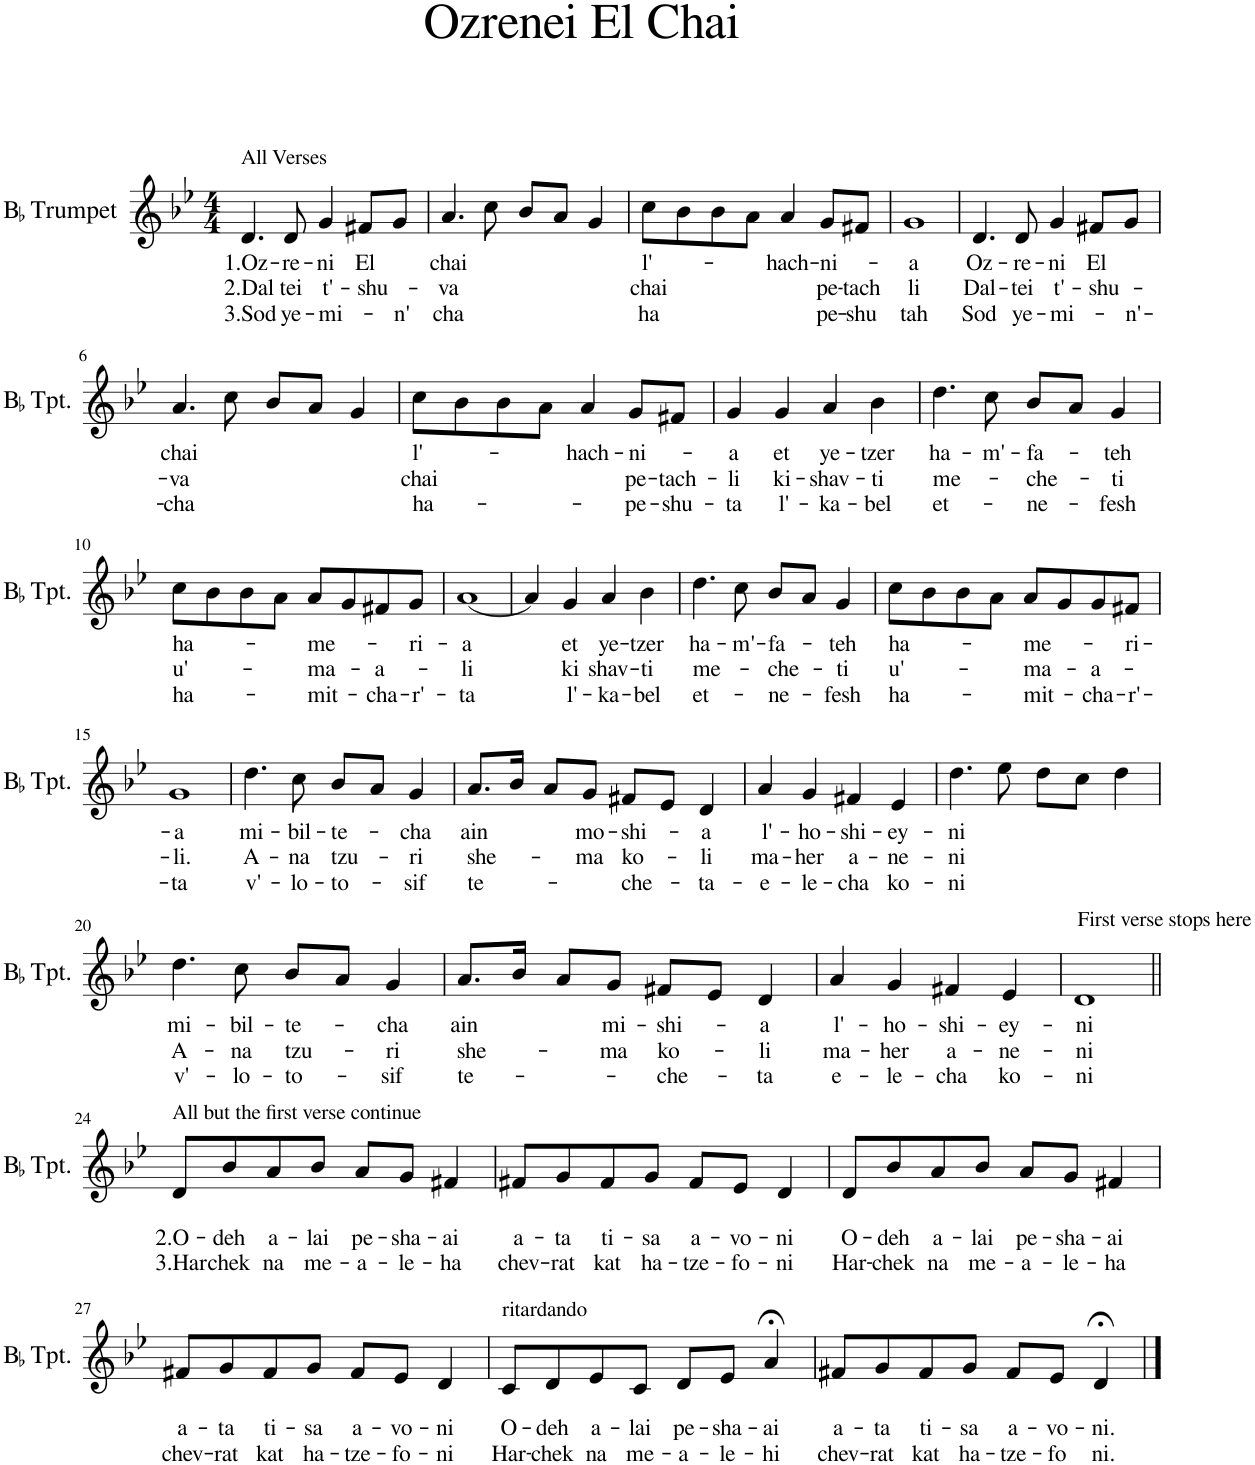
**kern	**text	**text	**text
*part1	*part1	*part1	*part1
*staff1	*staff1	*staff1	*staff1
*I"BaccidentalFlat Trumpet	*	*	*
*I'BaccidentalFlat Tpt.	*	*	*
*clefG2	*	*	*
*Trd1c2	*	*	*
*k[b-e-]	*	*	*
*M4/4	*	*	*
=1	=1	=1	=1
!LO:TX:a:t=All Verses	!	!	!
!	!LO:LY:b	!LO:LY:b	!LO:LY:b
4.d/	1.Oz-	2.Dal	3.Sod
!	!LO:LY:b	!LO:LY:b	!LO:LY:b
8d/	-re-	tei	ye-
!	!LO:LY:b	!LO:LY:b	!LO:LY:b
4g/	-ni	t'-	-mi-
!	!LO:LY:b	!LO:LY:b	!
8f#X/L	El	-shu-	.
!	!	!	!LO:LY:b
8g/J	.	.	-n'
=2	=2	=2	=2
!	!LO:LY:b	!LO:LY:b	!LO:LY:b
4.a/	chai	-va	cha
8cc\	.	.	.
8b-/L	.	.	.
8a/J	.	.	.
4g/	.	.	.
=3	=3	=3	=3
!	!LO:LY:b	!LO:LY:b	!LO:LY:b
8cc\L	l'-	chai	ha
8b-\	.	.	.
8b-\	.	.	.
8a\J	.	.	.
!	!LO:LY:b	!	!
4a/	-hach-	.	.
!	!LO:LY:b	!LO:LY:b	!LO:LY:b
8g/L	-ni-	pe-	pe-
!	!	!LO:LY:b	!LO:LY:b
8f#X/J	.	-tach	-shu
=4	=4	=4	=4
!	!LO:LY:b	!LO:LY:b	!LO:LY:b
1g	-a	li	tah
=5	=5	=5	=5
!	!LO:LY:b	!LO:LY:b	!LO:LY:b
4.d/	Oz-	Dal-	Sod
!	!LO:LY:b	!LO:LY:b	!LO:LY:b
8d/	-re-	-tei	ye-
!	!LO:LY:b	!LO:LY:b	!LO:LY:b
4g/	-ni	t'-	-mi-
!	!LO:LY:b	!LO:LY:b	!
8f#X/L	El	-shu-	.
!	!	!	!LO:LY:b
8g/J	.	.	-n'-
!!LO:LB:g=z
=6	=6	=6	=6
!	!LO:LY:b	!LO:LY:b	!LO:LY:b
4.a/	chai	-va	-cha
8cc\	.	.	.
8b-/L	.	.	.
8a/J	.	.	.
4g/	.	.	.
=7	=7	=7	=7
!	!LO:LY:b	!LO:LY:b	!LO:LY:b
8cc\L	l'-	chai	ha-
8b-\	.	.	.
8b-\	.	.	.
8a\J	.	.	.
!	!LO:LY:b	!	!
4a/	-hach-	.	.
!	!LO:LY:b	!LO:LY:b	!LO:LY:b
8g/L	-ni-	pe-	-pe-
!	!	!LO:LY:b	!LO:LY:b
8f#X/J	.	-tach-	-shu-
=8	=8	=8	=8
!	!LO:LY:b	!LO:LY:b	!LO:LY:b
4g/	-a	-li	-ta
!	!LO:LY:b	!LO:LY:b	!LO:LY:b
4g/	et	ki-	l'-
!	!LO:LY:b	!LO:LY:b	!LO:LY:b
4a/	ye-	-shav-	-ka-
!	!LO:LY:b	!LO:LY:b	!LO:LY:b
4b-\	-tzer	-ti	-bel
=9	=9	=9	=9
!	!LO:LY:b	!LO:LY:b	!LO:LY:b
4.dd\	ha-	me-	et-
!	!LO:LY:b	!	!
8cc\	-m'-	.	.
!	!LO:LY:b	!LO:LY:b	!LO:LY:b
8b-/L	-fa-	-che-	-ne-
8a/J	.	.	.
!	!LO:LY:b	!LO:LY:b	!LO:LY:b
4g/	-teh	-ti	-fesh
!!LO:LB:g=z
=10	=10	=10	=10
!	!LO:LY:b	!LO:LY:b	!LO:LY:b
8cc\L	ha-	u'-	ha-
8b-\	.	.	.
8b-\	.	.	.
8a\J	.	.	.
!	!LO:LY:b	!LO:LY:b	!LO:LY:b
8a/L	-me-	-ma-	-mit-
8g/	.	.	.
!	!	!LO:LY:b	!LO:LY:b
8f#X/	.	-a-	-cha-
!	!LO:LY:b	!	!LO:LY:b
8g/J	-ri-	.	-r'-
=11	=11	=11	=11
!	!LO:LY:b	!LO:LY:b	!LO:LY:b
[1a	-a	-li	-ta
=12	=12	=12	=12
4a/]	.	.	.
!	!LO:LY:b	!LO:LY:b	!LO:LY:b
4g/	et	ki	l'-
!	!LO:LY:b	!LO:LY:b	!LO:LY:b
4a/	ye-	shav-	-ka-
!	!LO:LY:b	!LO:LY:b	!LO:LY:b
4b-\	-tzer	-ti	-bel
=13	=13	=13	=13
!	!LO:LY:b	!LO:LY:b	!LO:LY:b
4.dd\	ha-	me-	et-
!	!LO:LY:b	!	!
8cc\	-m'-	.	.
!	!LO:LY:b	!LO:LY:b	!LO:LY:b
8b-/L	-fa-	-che-	-ne-
8a/J	.	.	.
!	!LO:LY:b	!LO:LY:b	!LO:LY:b
4g/	-teh	-ti	-fesh
=14	=14	=14	=14
!	!LO:LY:b	!LO:LY:b	!LO:LY:b
8cc\L	ha-	u'-	ha-
8b-\	.	.	.
8b-\	.	.	.
8a\J	.	.	.
!	!LO:LY:b	!LO:LY:b	!LO:LY:b
8a/L	-me-	-ma-	-mit-
8g/	.	.	.
!	!	!LO:LY:b	!LO:LY:b
8g/	.	a-	-cha-
!	!LO:LY:b	!	!LO:LY:b
8f#X/J	-ri-	.	-r'-
!!LO:LB:g=z
=15	=15	=15	=15
!	!LO:LY:b	!LO:LY:b	!LO:LY:b
1g	-a	-li.	-ta
=16	=16	=16	=16
!	!LO:LY:b	!LO:LY:b	!LO:LY:b
4.dd\	mi-	A-	v'-
!	!LO:LY:b	!LO:LY:b	!LO:LY:b
8cc\	-bil-	-na	-lo-
!	!LO:LY:b	!LO:LY:b	!LO:LY:b
8b-/L	-te-	tzu-	-to-
8a/J	.	.	.
!	!LO:LY:b	!LO:LY:b	!LO:LY:b
4g/	-cha	-ri	-sif
=17	=17	=17	=17
!	!LO:LY:b	!LO:LY:b	!LO:LY:b
8.a/L	ain	she-	te-
16b-/Jk	.	.	.
8a/L	.	.	.
!	!LO:LY:b	!LO:LY:b	!
8g/J	mo-	-ma	.
!	!LO:LY:b	!LO:LY:b	!LO:LY:b
8f#X/L	-shi-	ko-	-che-
8e-/J	.	.	.
!	!LO:LY:b	!LO:LY:b	!LO:LY:b
4d/	-a	-li	-ta-
=18	=18	=18	=18
!	!LO:LY:b	!LO:LY:b	!LO:LY:b
4a/	l'-	ma-	-e-
!	!LO:LY:b	!LO:LY:b	!LO:LY:b
4g/	-ho-	-her	-le-
!	!LO:LY:b	!LO:LY:b	!LO:LY:b
4f#X/	-shi-	a-	-cha
!	!LO:LY:b	!LO:LY:b	!LO:LY:b
4e-/	-ey-	-ne-	ko-
=19	=19	=19	=19
!	!LO:LY:b	!LO:LY:b	!LO:LY:b
4.dd\	-ni	-ni	-ni
8ee-\	.	.	.
8dd\L	.	.	.
8cc\J	.	.	.
4dd\	.	.	.
!!LO:LB:g=z
=20	=20	=20	=20
!	!LO:LY:b	!LO:LY:b	!LO:LY:b
4.dd\	mi-	A-	v'-
!	!LO:LY:b	!LO:LY:b	!LO:LY:b
8cc\	-bil-	-na	-lo-
!	!LO:LY:b	!LO:LY:b	!LO:LY:b
8b-/L	-te-	tzu-	-to-
8a/J	.	.	.
!	!LO:LY:b	!LO:LY:b	!LO:LY:b
4g/	-cha	-ri	-sif
=21	=21	=21	=21
!	!LO:LY:b	!LO:LY:b	!LO:LY:b
8.a/L	ain	she-	te-
16b-/Jk	.	.	.
8a/L	.	.	.
!	!LO:LY:b	!LO:LY:b	!
8g/J	mi-	-ma	.
!	!LO:LY:b	!LO:LY:b	!LO:LY:b
8f#X/L	-shi-	ko-	-che-
8e-/J	.	.	.
!	!LO:LY:b	!LO:LY:b	!LO:LY:b
4d/	-a	-li	-ta
=22	=22	=22	=22
!	!LO:LY:b	!LO:LY:b	!LO:LY:b
4a/	l'-	ma-	e-
!	!LO:LY:b	!LO:LY:b	!LO:LY:b
4g/	-ho-	-her	-le-
!	!LO:LY:b	!LO:LY:b	!LO:LY:b
4f#X/	-shi-	a-	-cha
!	!LO:LY:b	!LO:LY:b	!LO:LY:b
4e-/	-ey-	-ne-	ko-
=23	=23	=23	=23
!LO:TX:a:t=First verse stops here	!	!	!
!	!LO:LY:b	!LO:LY:b	!LO:LY:b
1d	-ni	-ni	-ni
!!LO:LB:g=z
=24||	=24||	=24||	=24||
!LO:TX:a:t=All but the first verse continue	!	!	!
!	!	!LO:LY:b	!LO:LY:b
8d/L	.	2.O-	3.Har-
!	!	!LO:LY:b	!LO:LY:b
8b-/	.	-deh	-chek
!	!	!LO:LY:b	!LO:LY:b
8a/	.	a-	na
!	!	!LO:LY:b	!LO:LY:b
8b-/J	.	-lai	me-
!	!	!LO:LY:b	!LO:LY:b
8a/L	.	pe-	-a-
!	!	!LO:LY:b	!LO:LY:b
8g/J	.	-sha-	-le-
!	!	!LO:LY:b	!LO:LY:b
4f#X/	.	-ai	-ha
=25	=25	=25	=25
!	!	!LO:LY:b	!LO:LY:b
8f#X/L	.	a-	chev-
!	!	!LO:LY:b	!LO:LY:b
8g/	.	-ta	-rat
!	!	!LO:LY:b	!LO:LY:b
8f#/	.	ti-	kat
!	!	!LO:LY:b	!LO:LY:b
8g/J	.	-sa	ha-
!	!	!LO:LY:b	!LO:LY:b
8f#/L	.	a-	-tze-
!	!	!LO:LY:b	!LO:LY:b
8e-/J	.	-vo-	-fo-
!	!	!LO:LY:b	!LO:LY:b
4d/	.	-ni	-ni
=26	=26	=26	=26
!	!	!LO:LY:b	!LO:LY:b
8d/L	.	O-	Har-
!	!	!LO:LY:b	!LO:LY:b
8b-/	.	-deh	-chek
!	!	!LO:LY:b	!LO:LY:b
8a/	.	a-	na
!	!	!LO:LY:b	!LO:LY:b
8b-/J	.	-lai	me-
!	!	!LO:LY:b	!LO:LY:b
8a/L	.	pe-	-a-
!	!	!LO:LY:b	!LO:LY:b
8g/J	.	-sha-	-le-
!	!	!LO:LY:b	!LO:LY:b
4f#X/	.	-ai	-ha
!!LO:LB:g=z
=27	=27	=27	=27
!	!	!LO:LY:b	!LO:LY:b
8f#X/L	.	a-	chev-
!	!	!LO:LY:b	!LO:LY:b
8g/	.	-ta	-rat
!	!	!LO:LY:b	!LO:LY:b
8f#/	.	ti-	kat
!	!	!LO:LY:b	!LO:LY:b
8g/J	.	-sa	ha-
!	!	!LO:LY:b	!LO:LY:b
8f#/L	.	a-	-tze-
!	!	!LO:LY:b	!LO:LY:b
8e-/J	.	-vo-	-fo-
!	!	!LO:LY:b	!LO:LY:b
4d/	.	-ni	-ni
=28	=28	=28	=28
!LO:TX:a:t=ritardando	!	!	!
!	!	!LO:LY:b	!LO:LY:b
8c/L	.	O-	Har-
!	!	!LO:LY:b	!LO:LY:b
8d/	.	-deh	-chek
!	!	!LO:LY:b	!LO:LY:b
8e-/	.	a-	na
!	!	!LO:LY:b	!LO:LY:b
8c/J	.	-lai	me-
!	!	!LO:LY:b	!LO:LY:b
8d/L	.	pe-	-a-
!	!	!LO:LY:b	!LO:LY:b
8e-/J	.	-sha-	-le-
!	!	!LO:LY:b	!LO:LY:b
4a;</	.	-ai	-hi
=29	=29	=29	=29
!	!	!LO:LY:b	!LO:LY:b
8f#X/L	.	a-	chev-
!	!	!LO:LY:b	!LO:LY:b
8g/	.	-ta	-rat
!	!	!LO:LY:b	!LO:LY:b
8f#/	.	ti-	kat
!	!	!LO:LY:b	!LO:LY:b
8g/J	.	-sa	ha-
!	!	!LO:LY:b	!LO:LY:b
8f#/L	.	a-	-tze-
!	!	!LO:LY:b	!LO:LY:b
8e-/J	.	-vo-	-fo
!	!	!LO:LY:b	!LO:LY:b
4d;</	.	-ni.	ni.
==	==	==	==
*-	*-	*-	*-
